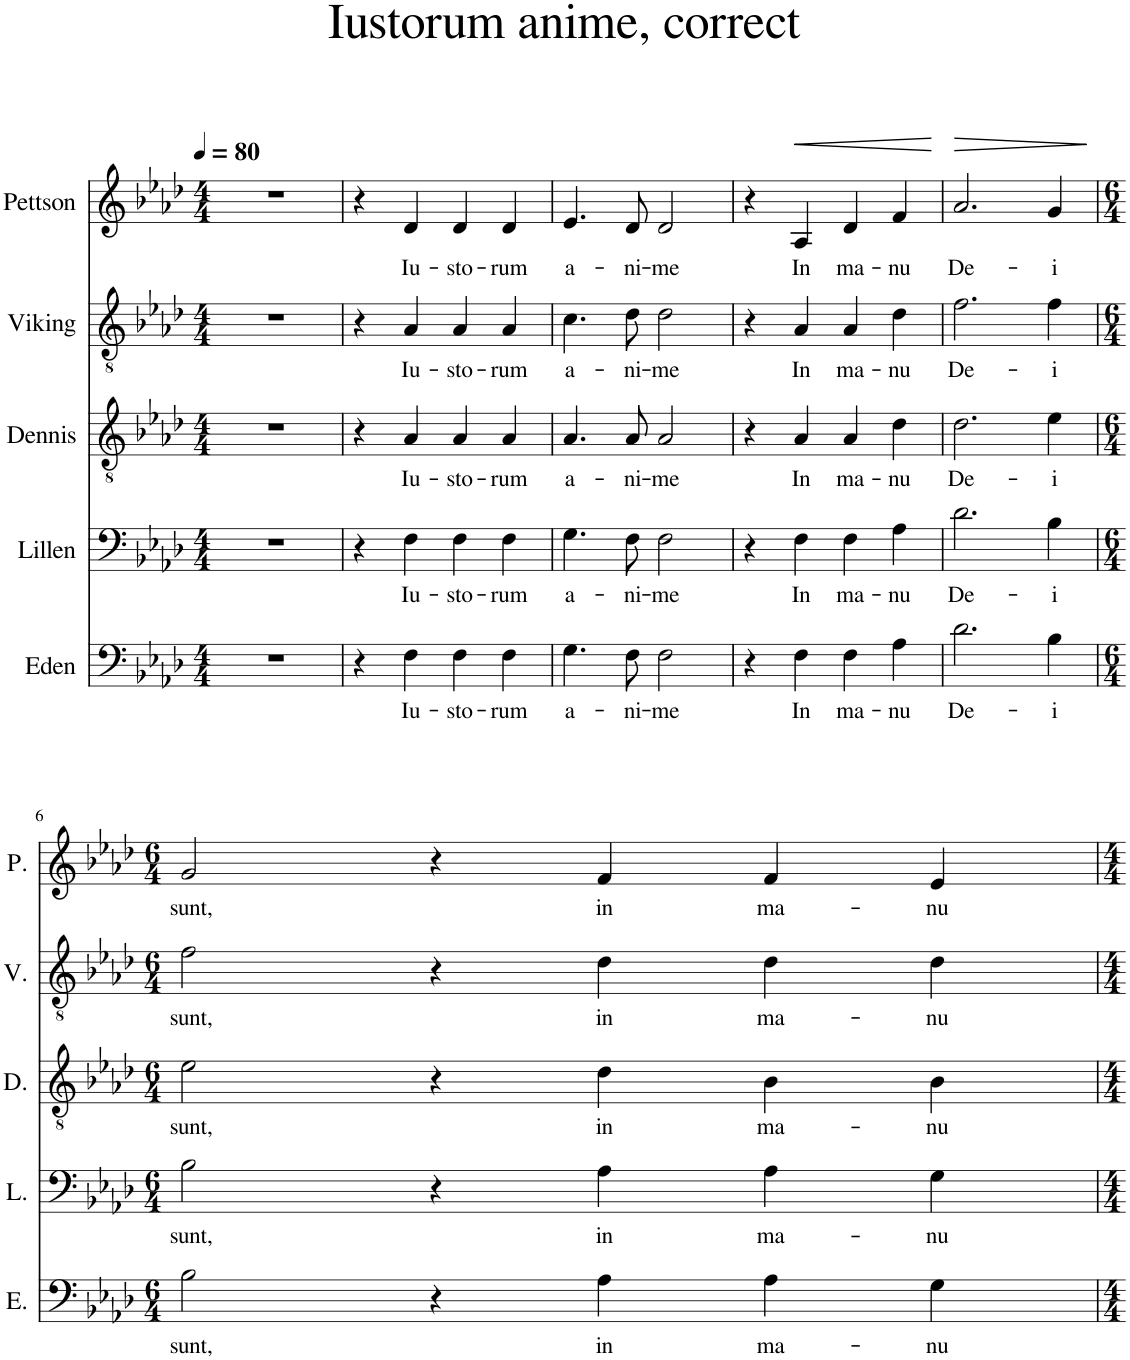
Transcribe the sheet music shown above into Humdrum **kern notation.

**kern	**text	**kern	**text	**kern	**text	**kern	**text	**kern	**text	**dynam
*part5	*part5	*part4	*part4	*part3	*part3	*part2	*part2	*part1	*part1	*part1
*staff5	*staff5	*staff4	*staff4	*staff3	*staff3	*staff2	*staff2	*staff1	*staff1	*staff1
*I"Eden	*	*I"Lillen	*	*I"Dennis	*	*I"Viking	*	*I"Pettson	*	*
*I'E.	*	*I'L.	*	*I'D.	*	*I'V.	*	*I'P.	*	*
*clefF4	*	*clefF4	*	*clefGv2	*	*clefGv2	*	*clefG2	*	*
*k[b-e-a-d-]	*	*k[b-e-a-d-]	*	*k[b-e-a-d-]	*	*k[b-e-a-d-]	*	*k[b-e-a-d-]	*	*
*M4/4	*	*M4/4	*	*M4/4	*	*M4/4	*	*M4/4	*	*
*MM80	*	*MM80	*	*MM80	*	*MM80	*	*MM80	*	*
=1	=1	=1	=1	=1	=1	=1	=1	=1	=1	=1
1r	.	1r	.	1r	.	1r	.	1r	.	.
=2	=2	=2	=2	=2	=2	=2	=2	=2	=2	=2
4r	.	4r	.	4r	.	4r	.	4r	.	.
!	!LO:LY:b	!	!LO:LY:b	!	!LO:LY:b	!	!LO:LY:b	!	!LO:LY:b	!
4F\	Iu-	4F\	Iu-	4A-/	Iu-	4A-/	Iu-	4d-/	Iu-	.
!	!LO:LY:b	!	!LO:LY:b	!	!LO:LY:b	!	!LO:LY:b	!	!LO:LY:b	!
4F\	-sto-	4F\	-sto-	4A-/	-sto-	4A-/	-sto-	4d-/	-sto-	.
!	!LO:LY:b	!	!LO:LY:b	!	!LO:LY:b	!	!LO:LY:b	!	!LO:LY:b	!
4F\	-rum	4F\	-rum	4A-/	-rum	4A-/	-rum	4d-/	-rum	.
=3	=3	=3	=3	=3	=3	=3	=3	=3	=3	=3
!	!LO:LY:b	!	!LO:LY:b	!	!LO:LY:b	!	!LO:LY:b	!	!LO:LY:b	!
4.G\	a-	4.G\	a-	4.A-/	a-	4.c\	a-	4.e-/	a-	.
!	!LO:LY:b	!	!LO:LY:b	!	!LO:LY:b	!	!LO:LY:b	!	!LO:LY:b	!
8F\	-ni-	8F\	-ni-	8A-/	-ni-	8d-\	-ni-	8d-/	-ni-	.
!	!LO:LY:b	!	!LO:LY:b	!	!LO:LY:b	!	!LO:LY:b	!	!LO:LY:b	!
2F\	-me	2F\	-me	2A-/	-me	2d-\	-me	2d-/	-me	.
=4	=4	=4	=4	=4	=4	=4	=4	=4	=4	=4
4r	.	4r	.	4r	.	4r	.	4r	.	.
!	!LO:LY:b	!	!LO:LY:b	!	!LO:LY:b	!	!LO:LY:b	!	!LO:LY:b	!LO:HP:b
4F\	In	4F\	In	4A-/	In	4A-/	In	4A-/	In	<
!	!LO:LY:b	!	!LO:LY:b	!	!LO:LY:b	!	!LO:LY:b	!	!LO:LY:b	!
4F\	ma-	4F\	ma-	4A-/	ma-	4A-/	ma-	4d-/	ma-	.
!	!LO:LY:b	!	!LO:LY:b	!	!LO:LY:b	!	!LO:LY:b	!	!LO:LY:b	!
4A-\	-nu	4A-\	-nu	4d-\	-nu	4d-\	-nu	4f/	-nu	.
.	.	.	.	.	.	.	.	.	.	[
=5	=5	=5	=5	=5	=5	=5	=5	=5	=5	=5
!	!LO:LY:b	!	!LO:LY:b	!	!LO:LY:b	!	!LO:LY:b	!	!LO:LY:b	!LO:HP:b
2.d-\	De-	2.d-\	De-	2.d-\	De-	2.f\	De-	2.a-/	De-	>
!	!LO:LY:b	!	!LO:LY:b	!	!LO:LY:b	!	!LO:LY:b	!	!LO:LY:b	!
4B-\	-i	4B-\	-i	4e-\	-i	4f\	-i	4g/	-i	.
.	.	.	.	.	.	.	.	.	.	]
!!LO:LB:g=z
=6	=6	=6	=6	=6	=6	=6	=6	=6	=6	=6
*M6/4	*	*M6/4	*	*M6/4	*	*M6/4	*	*M6/4	*	*
!	!LO:LY:b	!	!LO:LY:b	!	!LO:LY:b	!	!LO:LY:b	!	!LO:LY:b	!
2B-\	sunt,	2B-\	sunt,	2e-\	sunt,	2f\	sunt,	2g/	sunt,	.
4r	.	4r	.	4r	.	4r	.	4r	.	.
!	!LO:LY:b	!	!LO:LY:b	!	!LO:LY:b	!	!LO:LY:b	!	!LO:LY:b	!
4A-\	in	4A-\	in	4d-\	in	4d-\	in	4f/	in	.
!	!LO:LY:b	!	!LO:LY:b	!	!LO:LY:b	!	!LO:LY:b	!	!LO:LY:b	!
4A-\	ma-	4A-\	ma-	4B-\	ma-	4d-\	ma-	4f/	ma-	.
!	!LO:LY:b	!	!LO:LY:b	!	!LO:LY:b	!	!LO:LY:b	!	!LO:LY:b	!
4G\	-nu	4G\	-nu	4B-\	-nu	4d-\	-nu	4e-/	-nu	.
=	=	=	=	=	=	=	=	=	=	=
*-	*-	*-	*-	*-	*-	*-	*-	*-	*-	*-
